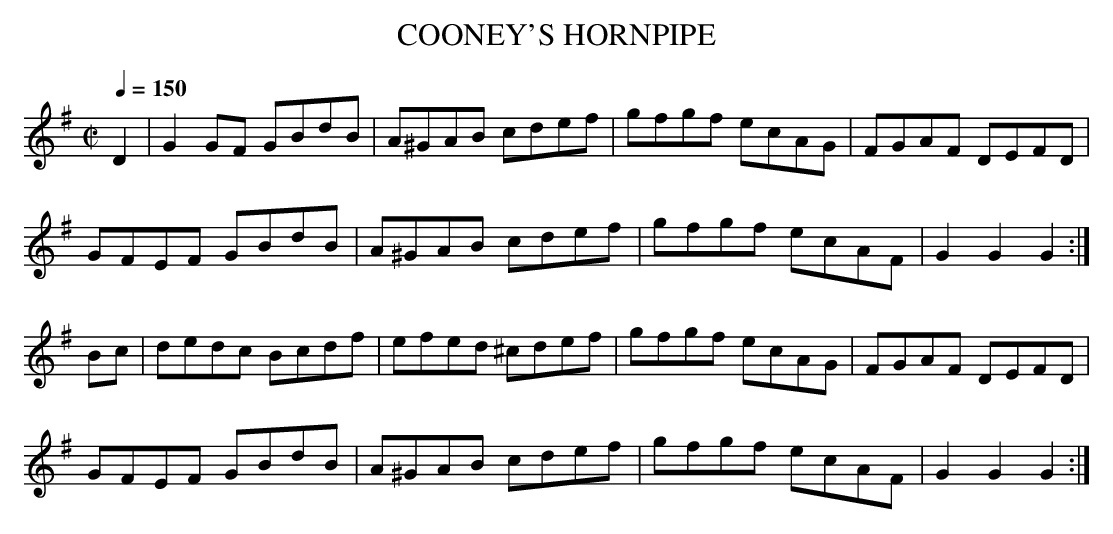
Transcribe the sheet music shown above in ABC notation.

X:1
T:COONEY'S HORNPIPE
Q:1/4=150
M:C| % source 2/4
L:1/8 % source 1/16
K:G
D2|G2GF GBdB|A^GAB cdef|gfgf ecAG|FGAF DEFD|
GFEF GBdB|A^GAB cdef|gfgf ecAF|G2G2 G2:|
Bc|dedc Bcdf|efed ^cdef|gfgf ecAG|FGAF DEFD|
GFEF GBdB|A^GAB cdef|gfgf ecAF|G2G2 G2:|
